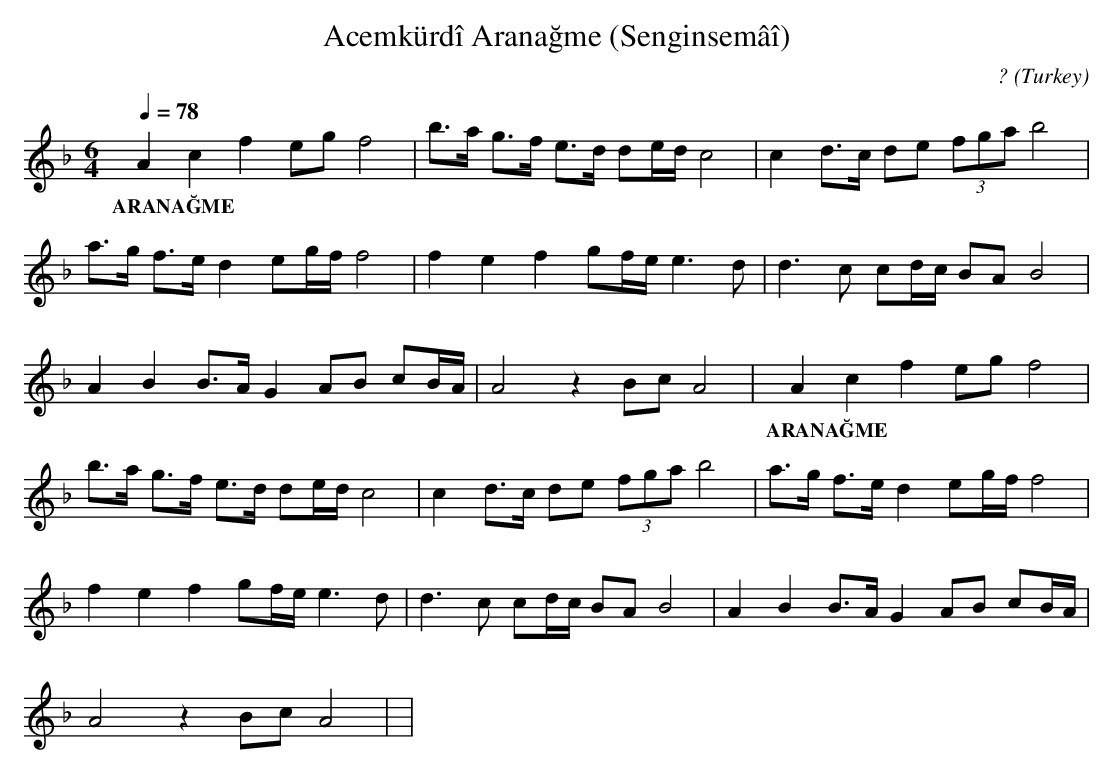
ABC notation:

X:1
T: Acemkürdî Aranağme (Senginsemâî)
C: ?
O: Turkey
M: 6/4
L: 1/16
K: C _B
Q: 1/4=78
A4 c4 f4 e2g2 f8  | b3a g3f e3d d2ed c8  | \
w:  ARANAĞME  |   |
c4 d3c d2e2 (3f2g2a2 b8  |
w:   |
a3g f3e d4 e2gf f8  | f4 e4 f4 g2fe e6d2  | \
w:   |   |
d6c2 c2dc B2A2 B8  |
w:   |
A4 B4 B3A G4 A2B2 c2BA  | A8 z4 B2c2 A8  | \
w:   |   |
A4 c4 f4 e2g2 f8  |
w:  ARANAĞME  |
b3a g3f e3d d2ed c8  | c4 d3c d2e2 (3f2g2a2 b8  | \
w:   |   |
a3g f3e d4 e2gf f8  |
w:   |
f4 e4 f4 g2fe e6d2  | d6c2 c2dc B2A2 B8  | \
w:   |   |
A4 B4 B3A G4 A2B2 c2BA  |
w:   |
A8 z4 B2c2 A8  | |
